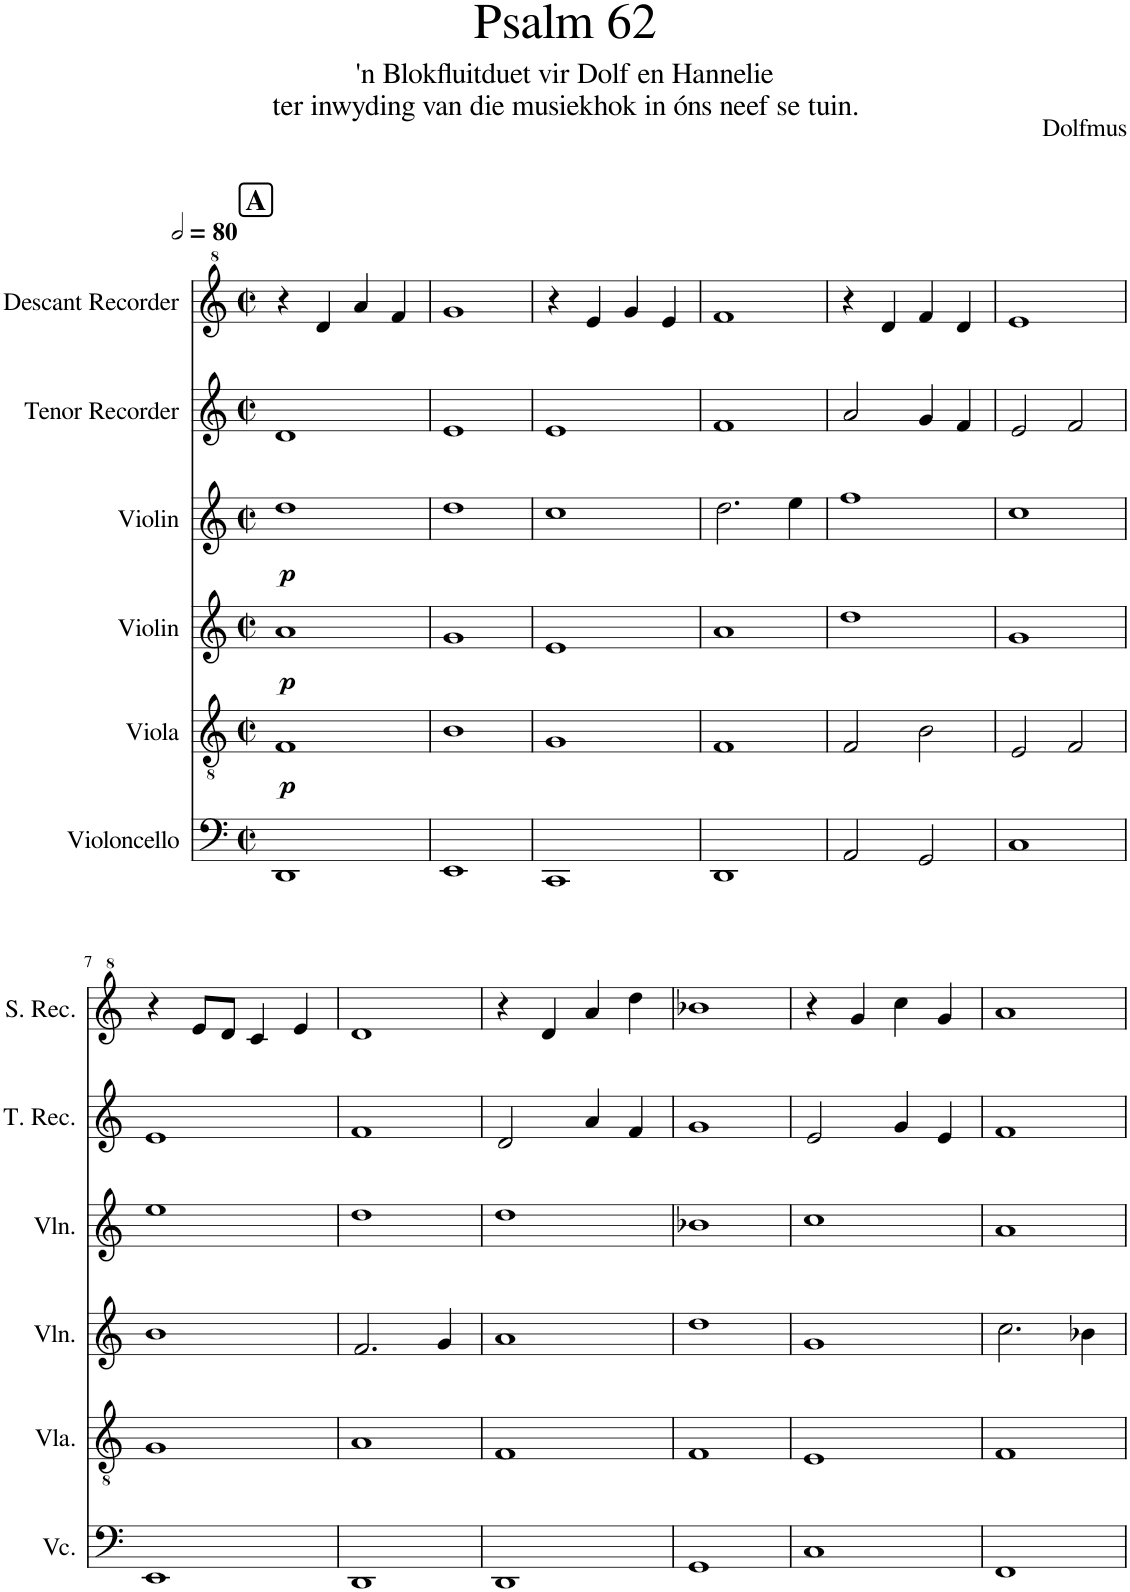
**kern	**kern	**dynam	**kern	**dynam	**kern	**dynam	**kern	**kern
*part6	*part5	*part5	*part4	*part4	*part3	*part3	*part2	*part1
*staff6	*staff5	*staff5	*staff4	*staff4	*staff3	*staff3	*staff2	*staff1
*I"Violoncello	*I"Viola	*	*I"Violin	*	*I"Violin	*	*I"Tenor Recorder	*I"Descant Recorder
*I'Vc.	*I'Vla.	*	*I'Vln.	*	*I'Vln.	*	*I'T. Rec.	*
*clefF4	*clefGv2	*	*clefG2	*	*clefG2	*	*clefG2	*clefG^2
*k[]	*k[]	*	*k[]	*	*k[]	*	*k[]	*k[]
*M2/2	*M2/2	*	*M2/2	*	*M2/2	*	*M2/2	*M2/2
*met(c|)	*met(c|)	*	*met(c|)	*	*met(c|)	*	*met(c|)	*met(c|)
*MM160	*MM160	*	*MM160	*	*MM160	*	*MM160	*MM160
!!LO:REH:place=s1:a:B:cj:fs=14:t=A
=1	=1	=1	=1	=1	=1	=1	=1	=1
!	!	!LO:DY:b	!	!LO:DY:b	!	!LO:DY:b	!	!
1DD	1F	p	1a	p	1dd	p	1d	4r
.	.	.	.	.	.	.	.	4dd/
.	.	.	.	.	.	.	.	4aa/
.	.	.	.	.	.	.	.	4ff/
=2	=2	=2	=2	=2	=2	=2	=2	=2
1EE	1B	.	1g	.	1dd	.	1e	1gg
=3	=3	=3	=3	=3	=3	=3	=3	=3
1CC	1G	.	1e	.	1cc	.	1e	4r
.	.	.	.	.	.	.	.	4ee/
.	.	.	.	.	.	.	.	4gg/
.	.	.	.	.	.	.	.	4ee/
=4	=4	=4	=4	=4	=4	=4	=4	=4
1DD	1F	.	1a	.	2.dd\	.	1f	1ff
.	.	.	.	.	4ee\	.	.	.
=5	=5	=5	=5	=5	=5	=5	=5	=5
2AA/	2F/	.	1dd	.	1ff	.	2a/	4r
.	.	.	.	.	.	.	.	4dd/
2GG/	2B\	.	.	.	.	.	4g/	4ff/
.	.	.	.	.	.	.	4f/	4dd/
=6	=6	=6	=6	=6	=6	=6	=6	=6
1C	2E/	.	1g	.	1cc	.	2e/	1ee
.	2F/	.	.	.	.	.	2f/	.
!!LO:LB:g=z
=7	=7	=7	=7	=7	=7	=7	=7	=7
1EE	1G	.	1b	.	1ee	.	1e	4r
.	.	.	.	.	.	.	.	8ee/L
.	.	.	.	.	.	.	.	8dd/J
.	.	.	.	.	.	.	.	4cc/
.	.	.	.	.	.	.	.	4ee/
=8	=8	=8	=8	=8	=8	=8	=8	=8
1DD	1A	.	2.f/	.	1dd	.	1f	1dd
.	.	.	4g/	.	.	.	.	.
=9	=9	=9	=9	=9	=9	=9	=9	=9
1DD	1F	.	1a	.	1dd	.	2d/	4r
.	.	.	.	.	.	.	.	4dd/
.	.	.	.	.	.	.	4a/	4aa/
.	.	.	.	.	.	.	4f/	4ddd\
=10	=10	=10	=10	=10	=10	=10	=10	=10
1GG	1F	.	1dd	.	1b-X	.	1g	1bb-X
=11	=11	=11	=11	=11	=11	=11	=11	=11
1C	1E	.	1g	.	1cc	.	2e/	4r
.	.	.	.	.	.	.	.	4gg/
.	.	.	.	.	.	.	4g/	4ccc\
.	.	.	.	.	.	.	4e/	4gg/
=12	=12	=12	=12	=12	=12	=12	=12	=12
1FF	1F	.	2.cc\	.	1a	.	1f	1aa
.	.	.	4b-X\	.	.	.	.	.
=	=	=	=	=	=	=	=	=
*-	*-	*-	*-	*-	*-	*-	*-	*-
